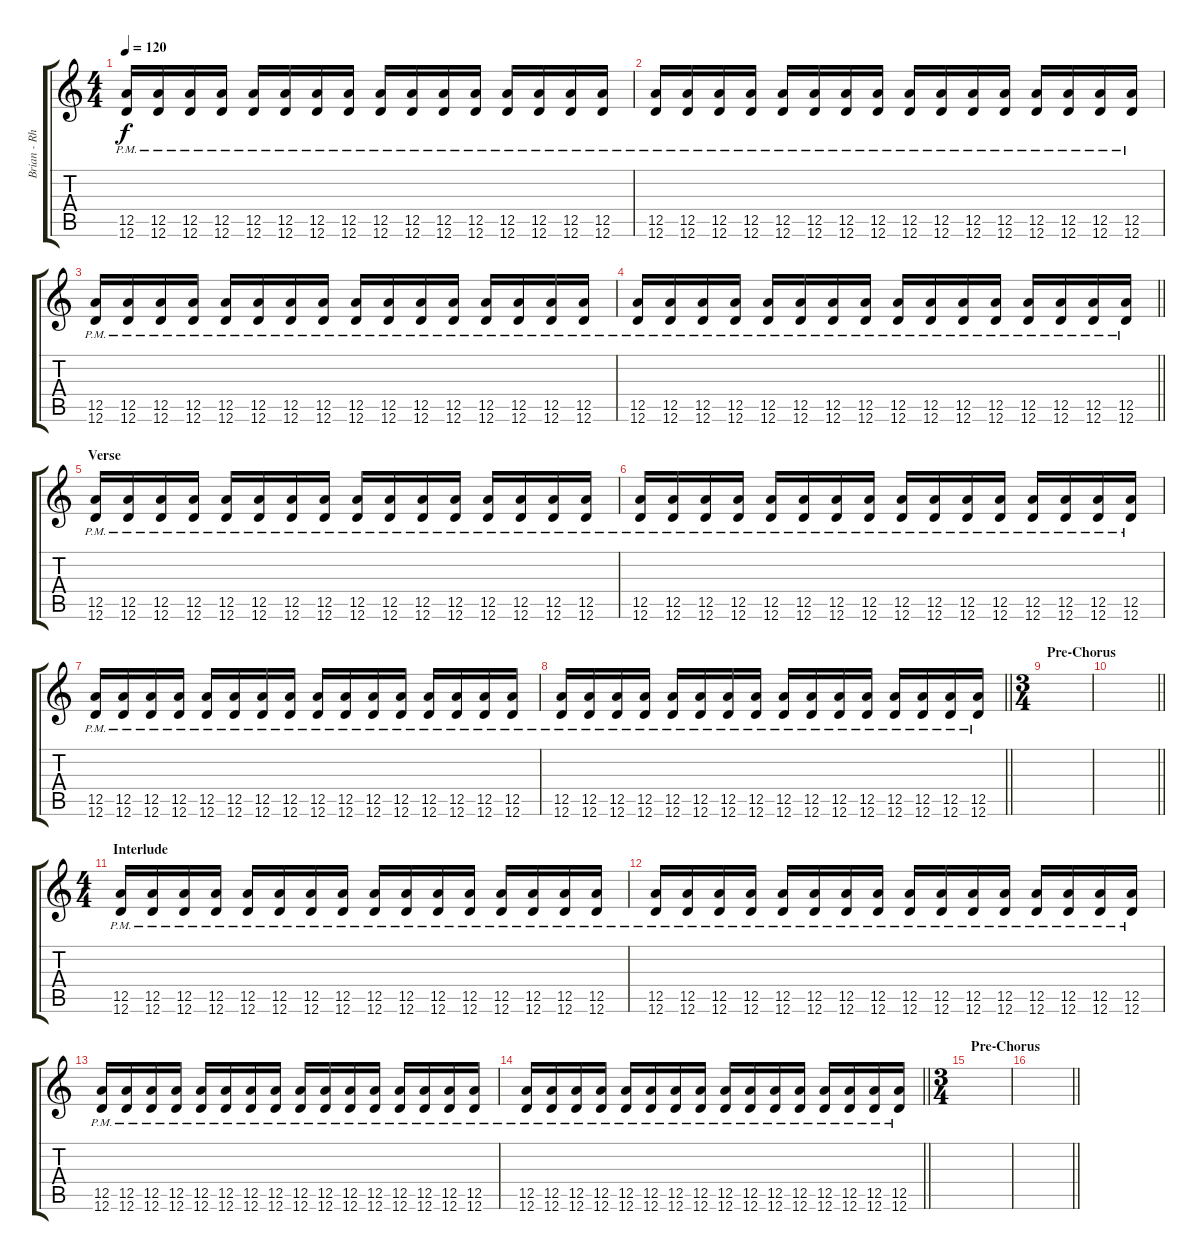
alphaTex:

\track ("Brian - Rhythm Guitar II" "Brian - Rh") {instrument electricguitarjazz}
\staff {score tabs}
\tuning (E4 B3 G3 D3 A2 D2) {hide}
\ts (4 4)
\tempo 120
\clef g2
\ks c
(12.5{pm} 12.6{pm}).16{dy f} (12.5{pm} 12.6{pm}).16 (12.5{pm} 12.6{pm}).16 (12.5{pm} 12.6{pm}).16 (12.5{pm} 12.6{pm}).16 (12.5{pm} 12.6{pm}).16 (12.5{pm} 12.6{pm}).16 (12.5{pm} 12.6{pm}).16 (12.5{pm} 12.6{pm}).16 (12.5{pm} 12.6{pm}).16 (12.5{pm} 12.6{pm}).16 (12.5{pm} 12.6{pm}).16 (12.5{pm} 12.6{pm}).16 (12.5{pm} 12.6{pm}).16 (12.5{pm} 12.6{pm}).16 (12.5{pm} 12.6{pm}).16 |
(12.5{pm} 12.6{pm}).16 (12.5{pm} 12.6{pm}).16 (12.5{pm} 12.6{pm}).16 (12.5{pm} 12.6{pm}).16 (12.5{pm} 12.6{pm}).16 (12.5{pm} 12.6{pm}).16 (12.5{pm} 12.6{pm}).16 (12.5{pm} 12.6{pm}).16 (12.5{pm} 12.6{pm}).16 (12.5{pm} 12.6{pm}).16 (12.5{pm} 12.6{pm}).16 (12.5{pm} 12.6{pm}).16 (12.5{pm} 12.6{pm}).16 (12.5{pm} 12.6{pm}).16 (12.5{pm} 12.6{pm}).16 (12.5{pm} 12.6{pm}).16 |
(12.5{pm} 12.6{pm}).16 (12.5{pm} 12.6{pm}).16 (12.5{pm} 12.6{pm}).16 (12.5{pm} 12.6{pm}).16 (12.5{pm} 12.6{pm}).16 (12.5{pm} 12.6{pm}).16 (12.5{pm} 12.6{pm}).16 (12.5{pm} 12.6{pm}).16 (12.5{pm} 12.6{pm}).16 (12.5{pm} 12.6{pm}).16 (12.5{pm} 12.6{pm}).16 (12.5{pm} 12.6{pm}).16 (12.5{pm} 12.6{pm}).16 (12.5{pm} 12.6{pm}).16 (12.5{pm} 12.6{pm}).16 (12.5{pm} 12.6{pm}).16 |
\barLineRight lightlight
(12.5{pm} 12.6{pm}).16 (12.5{pm} 12.6{pm}).16 (12.5{pm} 12.6{pm}).16 (12.5{pm} 12.6{pm}).16 (12.5{pm} 12.6{pm}).16 (12.5{pm} 12.6{pm}).16 (12.5{pm} 12.6{pm}).16 (12.5{pm} 12.6{pm}).16 (12.5{pm} 12.6{pm}).16 (12.5{pm} 12.6{pm}).16 (12.5{pm} 12.6{pm}).16 (12.5{pm} 12.6{pm}).16 (12.5{pm} 12.6{pm}).16 (12.5{pm} 12.6{pm}).16 (12.5{pm} 12.6{pm}).16 (12.5{pm} 12.6{pm}).16 |
\section ("" "Verse")
(12.5{pm} 12.6{pm}).16 (12.5{pm} 12.6{pm}).16 (12.5{pm} 12.6{pm}).16 (12.5{pm} 12.6{pm}).16 (12.5{pm} 12.6{pm}).16 (12.5{pm} 12.6{pm}).16 (12.5{pm} 12.6{pm}).16 (12.5{pm} 12.6{pm}).16 (12.5{pm} 12.6{pm}).16 (12.5{pm} 12.6{pm}).16 (12.5{pm} 12.6{pm}).16 (12.5{pm} 12.6{pm}).16 (12.5{pm} 12.6{pm}).16 (12.5{pm} 12.6{pm}).16 (12.5{pm} 12.6{pm}).16 (12.5{pm} 12.6{pm}).16 |
(12.5{pm} 12.6{pm}).16 (12.5{pm} 12.6{pm}).16 (12.5{pm} 12.6{pm}).16 (12.5{pm} 12.6{pm}).16 (12.5{pm} 12.6{pm}).16 (12.5{pm} 12.6{pm}).16 (12.5{pm} 12.6{pm}).16 (12.5{pm} 12.6{pm}).16 (12.5{pm} 12.6{pm}).16 (12.5{pm} 12.6{pm}).16 (12.5{pm} 12.6{pm}).16 (12.5{pm} 12.6{pm}).16 (12.5{pm} 12.6{pm}).16 (12.5{pm} 12.6{pm}).16 (12.5{pm} 12.6{pm}).16 (12.5{pm} 12.6{pm}).16 |
(12.5{pm} 12.6{pm}).16 (12.5{pm} 12.6{pm}).16 (12.5{pm} 12.6{pm}).16 (12.5{pm} 12.6{pm}).16 (12.5{pm} 12.6{pm}).16 (12.5{pm} 12.6{pm}).16 (12.5{pm} 12.6{pm}).16 (12.5{pm} 12.6{pm}).16 (12.5{pm} 12.6{pm}).16 (12.5{pm} 12.6{pm}).16 (12.5{pm} 12.6{pm}).16 (12.5{pm} 12.6{pm}).16 (12.5{pm} 12.6{pm}).16 (12.5{pm} 12.6{pm}).16 (12.5{pm} 12.6{pm}).16 (12.5{pm} 12.6{pm}).16 |
\barLineRight lightlight
(12.5{pm} 12.6{pm}).16 (12.5{pm} 12.6{pm}).16 (12.5{pm} 12.6{pm}).16 (12.5{pm} 12.6{pm}).16 (12.5{pm} 12.6{pm}).16 (12.5{pm} 12.6{pm}).16 (12.5{pm} 12.6{pm}).16 (12.5{pm} 12.6{pm}).16 (12.5{pm} 12.6{pm}).16 (12.5{pm} 12.6{pm}).16 (12.5{pm} 12.6{pm}).16 (12.5{pm} 12.6{pm}).16 (12.5{pm} 12.6{pm}).16 (12.5{pm} 12.6{pm}).16 (12.5{pm} 12.6{pm}).16 (12.5{pm} 12.6{pm}).16 |
\ts (3 4)
\section ("" "Pre-Chorus")
|
\barLineRight lightlight
|
\ts (4 4)
\section ("" "Interlude")
(12.5{pm} 12.6{pm}).16 (12.5{pm} 12.6{pm}).16 (12.5{pm} 12.6{pm}).16 (12.5{pm} 12.6{pm}).16 (12.5{pm} 12.6{pm}).16 (12.5{pm} 12.6{pm}).16 (12.5{pm} 12.6{pm}).16 (12.5{pm} 12.6{pm}).16 (12.5{pm} 12.6{pm}).16 (12.5{pm} 12.6{pm}).16 (12.5{pm} 12.6{pm}).16 (12.5{pm} 12.6{pm}).16 (12.5{pm} 12.6{pm}).16 (12.5{pm} 12.6{pm}).16 (12.5{pm} 12.6{pm}).16 (12.5{pm} 12.6{pm}).16 |
(12.5{pm} 12.6{pm}).16 (12.5{pm} 12.6{pm}).16 (12.5{pm} 12.6{pm}).16 (12.5{pm} 12.6{pm}).16 (12.5{pm} 12.6{pm}).16 (12.5{pm} 12.6{pm}).16 (12.5{pm} 12.6{pm}).16 (12.5{pm} 12.6{pm}).16 (12.5{pm} 12.6{pm}).16 (12.5{pm} 12.6{pm}).16 (12.5{pm} 12.6{pm}).16 (12.5{pm} 12.6{pm}).16 (12.5{pm} 12.6{pm}).16 (12.5{pm} 12.6{pm}).16 (12.5{pm} 12.6{pm}).16 (12.5{pm} 12.6{pm}).16 |
(12.5{pm} 12.6{pm}).16 (12.5{pm} 12.6{pm}).16 (12.5{pm} 12.6{pm}).16 (12.5{pm} 12.6{pm}).16 (12.5{pm} 12.6{pm}).16 (12.5{pm} 12.6{pm}).16 (12.5{pm} 12.6{pm}).16 (12.5{pm} 12.6{pm}).16 (12.5{pm} 12.6{pm}).16 (12.5{pm} 12.6{pm}).16 (12.5{pm} 12.6{pm}).16 (12.5{pm} 12.6{pm}).16 (12.5{pm} 12.6{pm}).16 (12.5{pm} 12.6{pm}).16 (12.5{pm} 12.6{pm}).16 (12.5{pm} 12.6{pm}).16 |
\barLineRight lightlight
(12.5{pm} 12.6{pm}).16 (12.5{pm} 12.6{pm}).16 (12.5{pm} 12.6{pm}).16 (12.5{pm} 12.6{pm}).16 (12.5{pm} 12.6{pm}).16 (12.5{pm} 12.6{pm}).16 (12.5{pm} 12.6{pm}).16 (12.5{pm} 12.6{pm}).16 (12.5{pm} 12.6{pm}).16 (12.5{pm} 12.6{pm}).16 (12.5{pm} 12.6{pm}).16 (12.5{pm} 12.6{pm}).16 (12.5{pm} 12.6{pm}).16 (12.5{pm} 12.6{pm}).16 (12.5{pm} 12.6{pm}).16 (12.5{pm} 12.6{pm}).16 |
\ts (3 4)
\section ("" "Pre-Chorus")
|
\barLineRight lightlight
